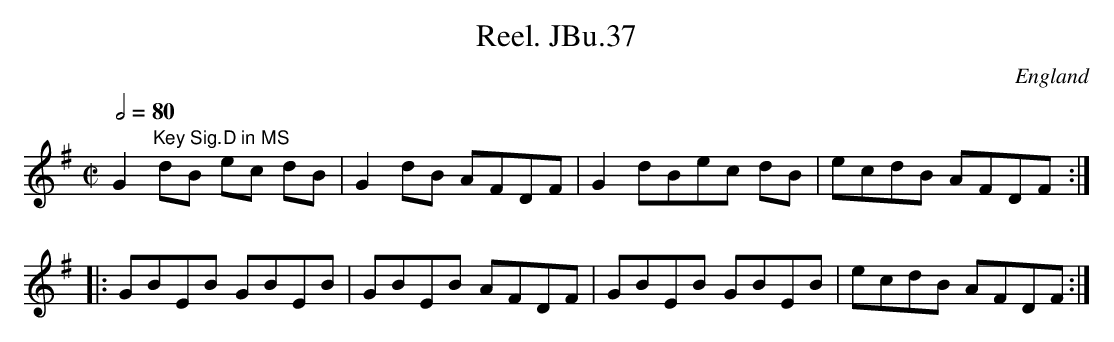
X:1
T:Reel. JBu.37
O:England
M:C|
L:1/8
Q:1/2=80
K:G major
G2"Key Sig.D in MS"dB ec dB|G2dB AFDF|G2dBec dB|ecdB AFDF:|
|:GBEB GBEB|GBEB AFDF|GBEB GBEB|ecdB AFDF:|
